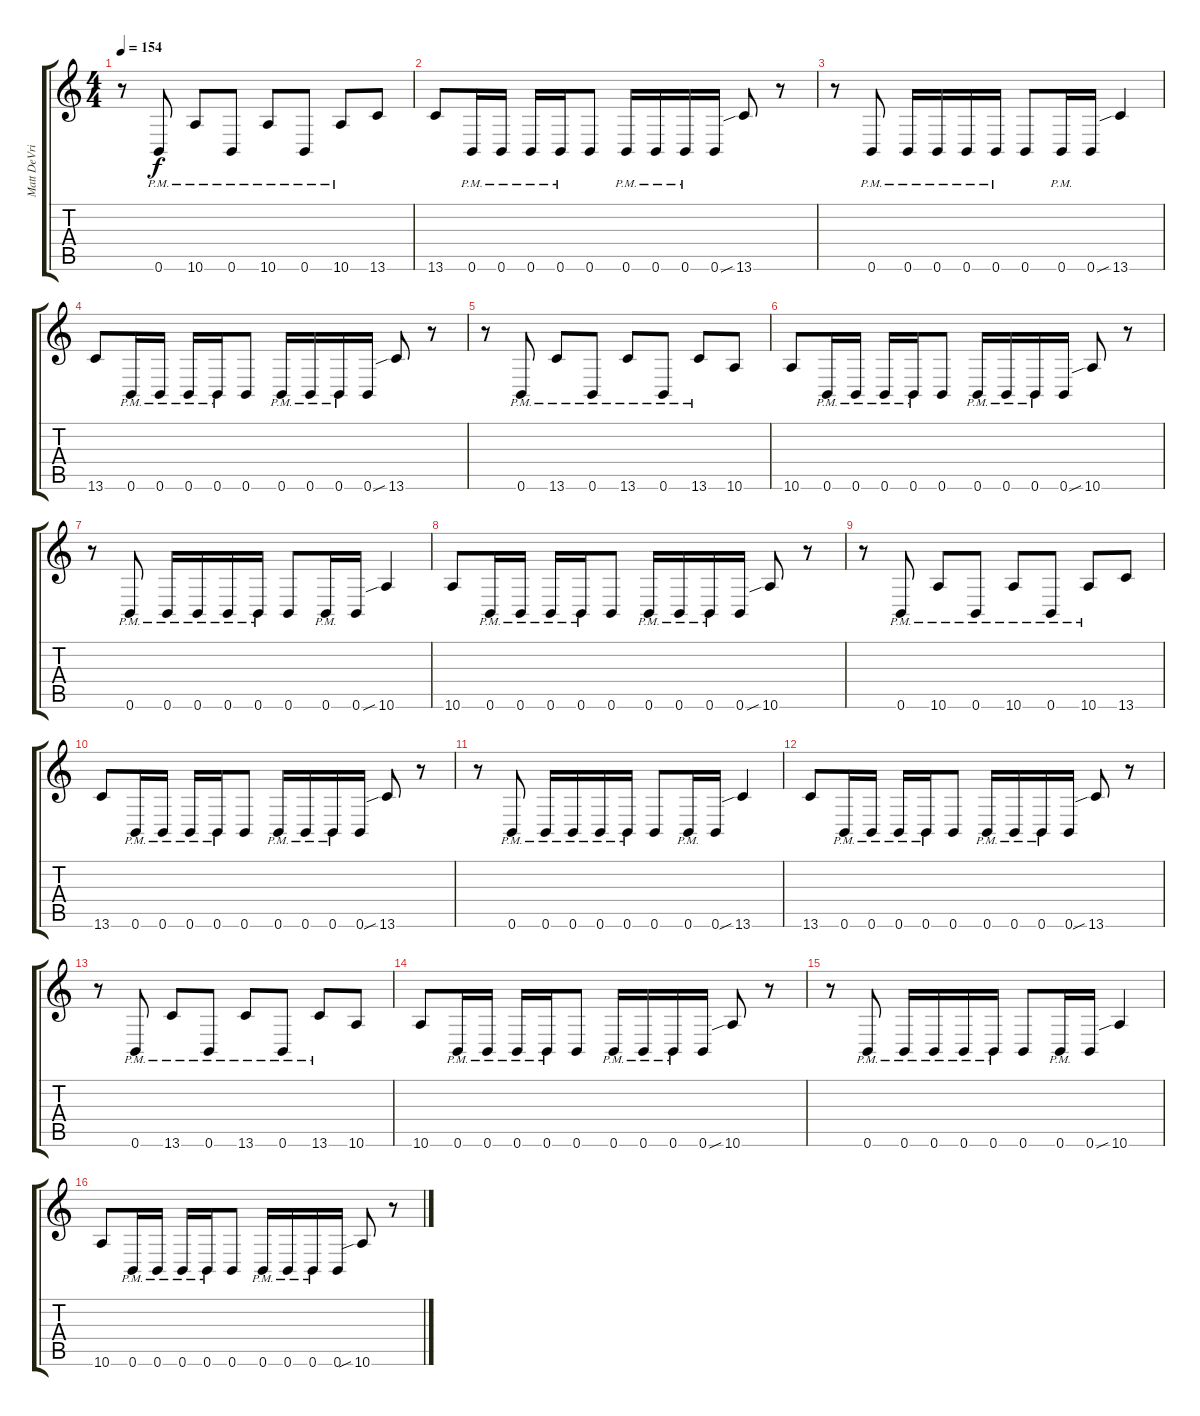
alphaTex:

\track ("Matt DeVries" "Matt DeVri") {instrument distortionguitar}
\staff {score tabs}
\tuning (Db4 Ab3 E3 B2 Gb2 B1) {hide}
\ts (4 4)
\tempo 154
\clef g2
\ks c
r.8{dy f} 0.6{pm}.8 10.6{pm}.8 0.6{pm}.8 10.6{pm}.8 0.6{pm}.8 10.6{pm}.8 13.6.8 |
13.6.8 0.6{pm}.16 0.6{pm}.16 0.6{pm}.16 0.6{pm}.16 0.6.8 0.6{pm}.16 0.6{pm}.16 0.6{pm}.16 0.6.16 13.6{sib}.8 r.8 |
r.8 0.6{pm}.8 0.6{pm}.16 0.6{pm}.16 0.6{pm}.16 0.6{pm}.16 0.6.8 0.6{pm}.16 0.6.16 13.6{sib}.4 |
13.6.8 0.6{pm}.16 0.6{pm}.16 0.6{pm}.16 0.6{pm}.16 0.6.8 0.6{pm}.16 0.6{pm}.16 0.6{pm}.16 0.6.16 13.6{sib}.8 r.8 |
r.8 0.6{pm}.8 13.6{pm}.8 0.6{pm}.8 13.6{pm}.8 0.6{pm}.8 13.6{pm}.8 10.6.8 |
10.6.8 0.6{pm}.16 0.6{pm}.16 0.6{pm}.16 0.6{pm}.16 0.6.8 0.6{pm}.16 0.6{pm}.16 0.6{pm}.16 0.6.16 10.6{sib}.8 r.8 |
r.8 0.6{pm}.8 0.6{pm}.16 0.6{pm}.16 0.6{pm}.16 0.6{pm}.16 0.6.8 0.6{pm}.16 0.6.16 10.6{sib}.4 |
10.6.8 0.6{pm}.16 0.6{pm}.16 0.6{pm}.16 0.6{pm}.16 0.6.8 0.6{pm}.16 0.6{pm}.16 0.6{pm}.16 0.6.16 10.6{sib}.8 r.8 |
r.8 0.6{pm}.8 10.6{pm}.8 0.6{pm}.8 10.6{pm}.8 0.6{pm}.8 10.6{pm}.8 13.6.8 |
13.6.8 0.6{pm}.16 0.6{pm}.16 0.6{pm}.16 0.6{pm}.16 0.6.8 0.6{pm}.16 0.6{pm}.16 0.6{pm}.16 0.6.16 13.6{sib}.8 r.8 |
r.8 0.6{pm}.8 0.6{pm}.16 0.6{pm}.16 0.6{pm}.16 0.6{pm}.16 0.6.8 0.6{pm}.16 0.6.16 13.6{sib}.4 |
13.6.8 0.6{pm}.16 0.6{pm}.16 0.6{pm}.16 0.6{pm}.16 0.6.8 0.6{pm}.16 0.6{pm}.16 0.6{pm}.16 0.6.16 13.6{sib}.8 r.8 |
r.8 0.6{pm}.8 13.6{pm}.8 0.6{pm}.8 13.6{pm}.8 0.6{pm}.8 13.6{pm}.8 10.6.8 |
10.6.8 0.6{pm}.16 0.6{pm}.16 0.6{pm}.16 0.6{pm}.16 0.6.8 0.6{pm}.16 0.6{pm}.16 0.6{pm}.16 0.6.16 10.6{sib}.8 r.8 |
r.8 0.6{pm}.8 0.6{pm}.16 0.6{pm}.16 0.6{pm}.16 0.6{pm}.16 0.6.8 0.6{pm}.16 0.6.16 10.6{sib}.4 |
10.6.8 0.6{pm}.16 0.6{pm}.16 0.6{pm}.16 0.6{pm}.16 0.6.8 0.6{pm}.16 0.6{pm}.16 0.6{pm}.16 0.6.16 10.6{sib}.8 r.8
